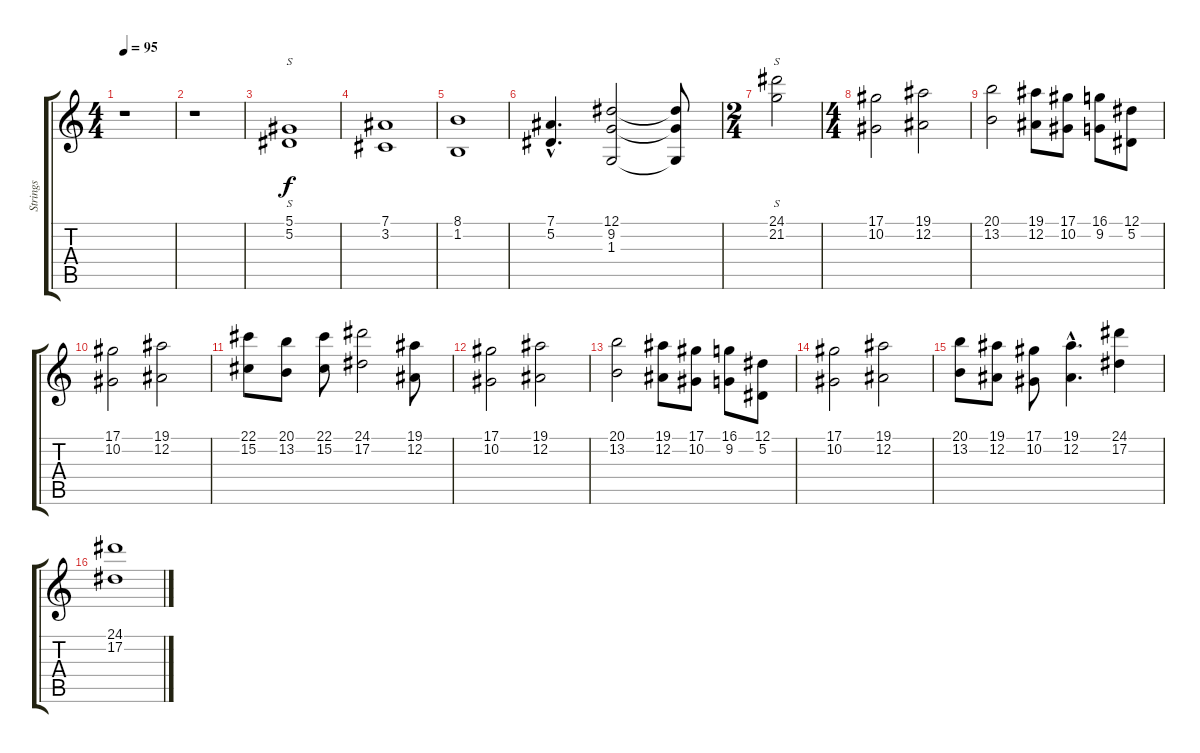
\track ("Strings" "Strings") {instrument stringensemble1}
\staff {score tabs}
\tuning (Eb4 Bb3 Gb3 Db3 Ab2 Eb2) {hide}
\ts (4 4)
\tempo 95
\clef g2
\ks c
r.1{dy f} |
r.1 |
(5.1 5.2).1{s} |
(7.1 3.2).1 |
(8.1 1.2).1 |
(7.1{hac} 5.2{hac}).4{d} (12.1 9.2 1.3).2 (12.1{t} 9.2{t} 1.3{t}).8 |
\ts (2 4)
(24.1 21.2).2{s} |
\ts (4 4)
(17.1 10.2).2 (19.1 12.2).2 |
(20.1 13.2).2 (19.1 12.2).8 (17.1 10.2).8 (16.1 9.2).8 (12.1 5.2).8 |
(17.1 10.2).2 (19.1 12.2).2 |
(22.1 15.2).8 (20.1 13.2).8 (22.1 15.2).8 (24.1 17.2).2 (19.1 12.2).8 |
(17.1 10.2).2 (19.1 12.2).2 |
(20.1 13.2).2 (19.1 12.2).8 (17.1 10.2).8 (16.1 9.2).8 (12.1 5.2).8 |
(17.1 10.2).2 (19.1 12.2).2 |
(20.1 13.2).8 (19.1 12.2).8 (17.1 10.2).8 (19.1{hac} 12.2{hac}).4{d} (24.1 17.2).4 |
(24.1 17.2).1
